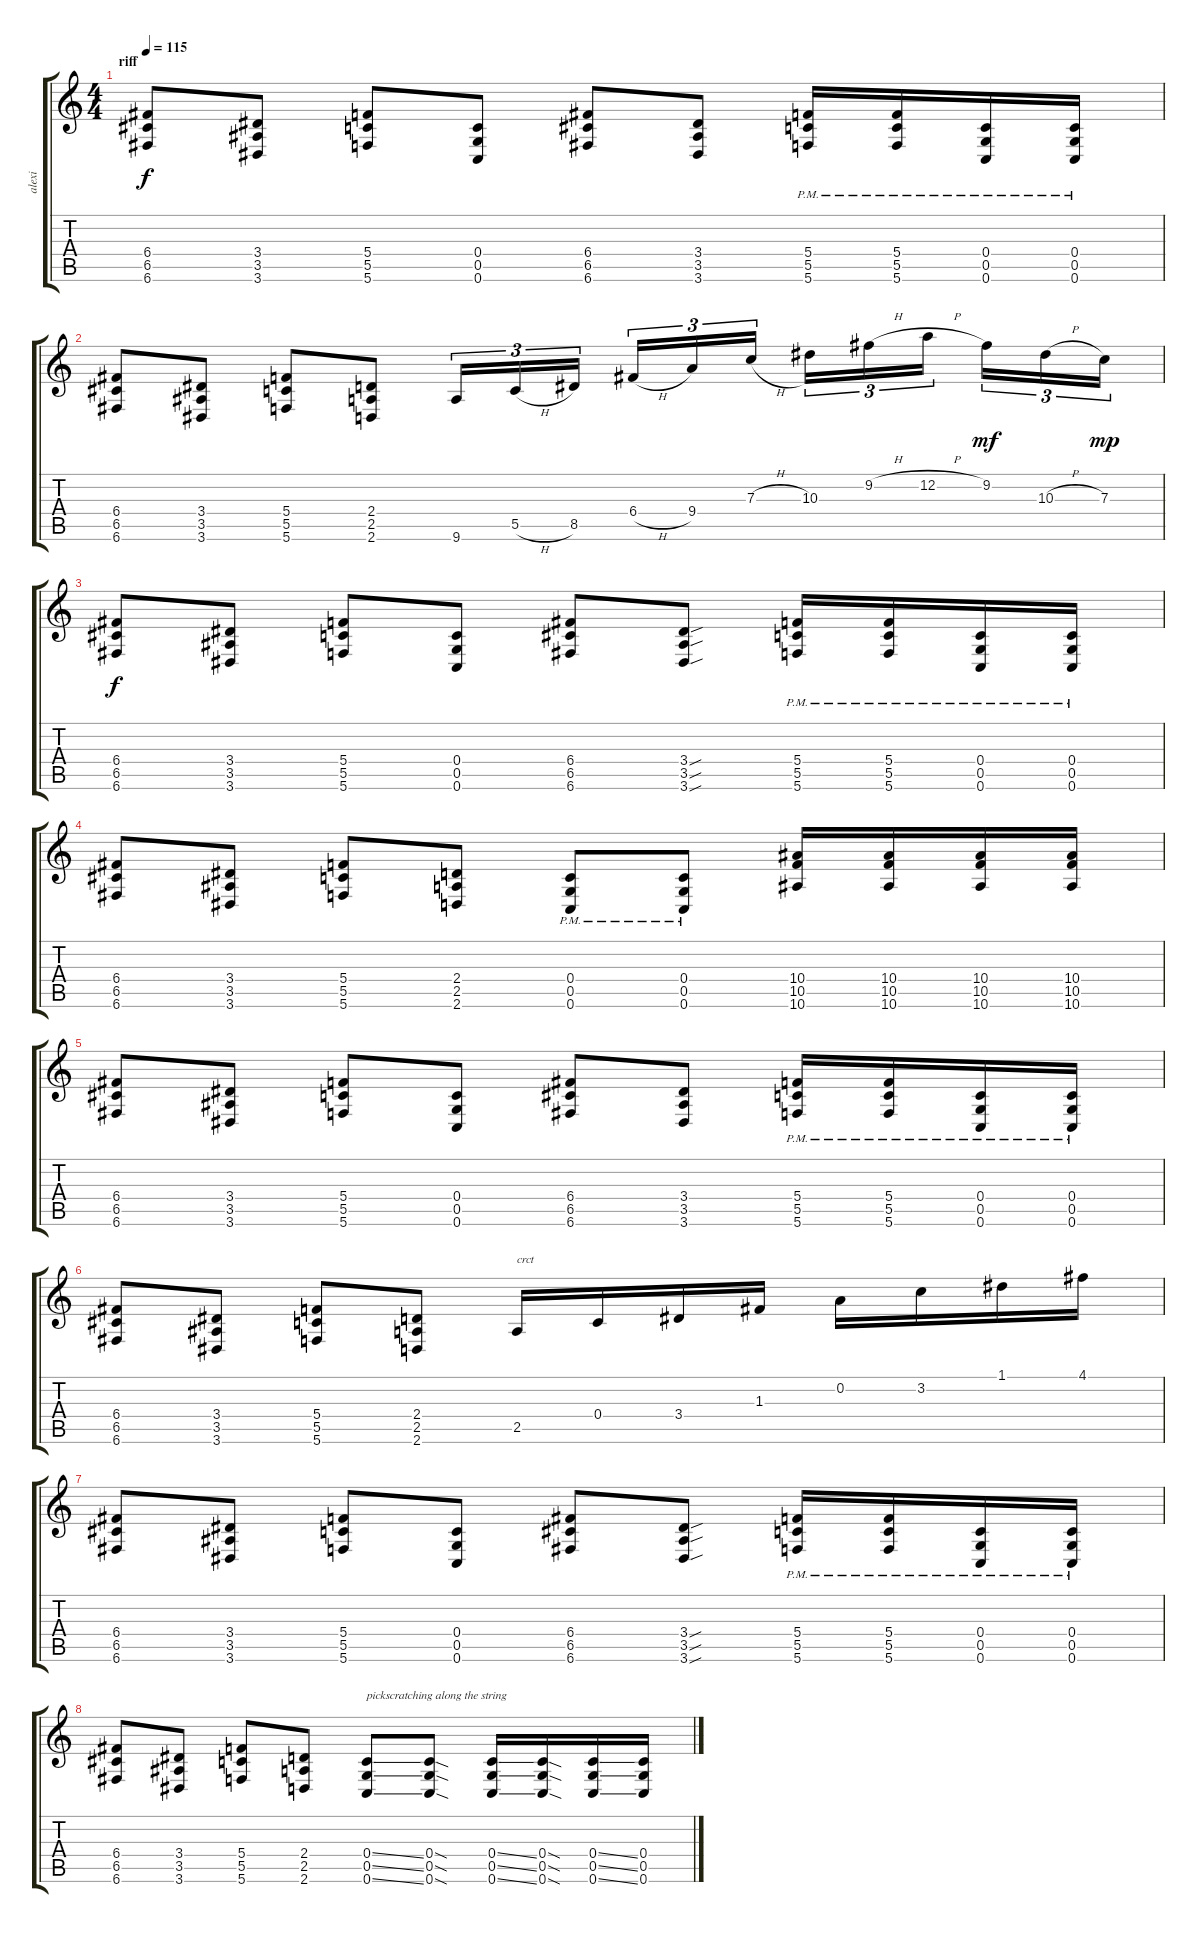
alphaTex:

\track ("alexi" "alexi") {instrument distortionguitar}
\staff {score tabs}
\tuning (D4 A3 F3 C3 G2 C2) {hide}
\ts (4 4)
\section ("" "riff")
\tempo 115
\clef g2
\ks c
(6.4 6.5 6.6).8{dy f} (3.4 3.5 3.6).8 (5.4 5.5 5.6).8 (0.4 0.5 0.6).8 (6.4 6.5 6.6).8 (3.4 3.5 3.6).8 (5.4{pm} 5.5{pm} 5.6{pm}).16 (5.4{pm} 5.5{pm} 5.6{pm}).16 (0.4{pm} 0.5{pm} 0.6{pm}).16 (0.4{pm} 0.5{pm} 0.6{pm}).16 |
(6.4 6.5 6.6).8 (3.4 3.5 3.6).8 (5.4 5.5 5.6).8 (2.4 2.5 2.6).8 9.6.16{tu (3 2)} 5.5{h}.16{tu (3 2)} 8.5.16{tu (3 2)} 6.4{h}.16{tu (3 2)} 9.4.16{tu (3 2)} 7.3{h}.16{tu (3 2)} 10.3.16{tu (3 2)} 9.2{h}.16{tu (3 2)} 12.2{h}.16{tu (3 2)} 9.2.16{tu (3 2) dy mf} 10.3{h}.16{tu (3 2)} 7.3.16{tu (3 2) dy mp} |
(6.4 6.5 6.6).8{dy f} (3.4 3.5 3.6).8 (5.4 5.5 5.6).8 (0.4 0.5 0.6).8 (6.4 6.5 6.6).8 (3.4{sou} 3.5{sou} 3.6{sou}).8 (5.4{pm} 5.5{pm} 5.6{pm}).16 (5.4{pm} 5.5{pm} 5.6{pm}).16 (0.4{pm} 0.5{pm} 0.6{pm}).16 (0.4{pm} 0.5{pm} 0.6{pm}).16 |
(6.4 6.5 6.6).8 (3.4 3.5 3.6).8 (5.4 5.5 5.6).8 (2.4 2.5 2.6).8 (0.4{pm} 0.5{pm} 0.6{pm}).8 (0.4{pm} 0.5{pm} 0.6{pm}).8 (10.4 10.5 10.6).16 (10.4 10.5 10.6).16 (10.4 10.5 10.6).16 (10.4 10.5 10.6).16 |
(6.4 6.5 6.6).8 (3.4 3.5 3.6).8 (5.4 5.5 5.6).8 (0.4 0.5 0.6).8 (6.4 6.5 6.6).8 (3.4 3.5 3.6).8 (5.4{pm} 5.5{pm} 5.6{pm}).16 (5.4{pm} 5.5{pm} 5.6{pm}).16 (0.4{pm} 0.5{pm} 0.6{pm}).16 (0.4{pm} 0.5{pm} 0.6{pm}).16 |
(6.4 6.5 6.6).8 (3.4 3.5 3.6).8 (5.4 5.5 5.6).8 (2.4 2.5 2.6).8 2.5.16{txt "crct"} 0.4.16 3.4.16 1.3.16 0.2.16 3.2.16 1.1.16 4.1.16 |
(6.4 6.5 6.6).8 (3.4 3.5 3.6).8 (5.4 5.5 5.6).8 (0.4 0.5 0.6).8 (6.4 6.5 6.6).8 (3.4{sou} 3.5{sou} 3.6{sou}).8 (5.4{pm} 5.5{pm} 5.6{pm}).16 (5.4{pm} 5.5{pm} 5.6{pm}).16 (0.4{pm} 0.5{pm} 0.6{pm}).16 (0.4{pm} 0.5{pm} 0.6{pm}).16 |
(6.4 6.5 6.6).8 (3.4 3.5 3.6).8 (5.4 5.5 5.6).8 (2.4 2.5 2.6).8 (0.4{ss} 0.5{ss} 0.6{ss}).8{txt "pickscratching along the string"} (0.4{sod} 0.5{sod} 0.6{sod}).8 (0.4{ss} 0.5{ss} 0.6{ss}).16 (0.4{sod} 0.5{sod} 0.6{sod}).16 (0.4{ss} 0.5{ss} 0.6{ss}).16 (0.4 0.5 0.6).16
